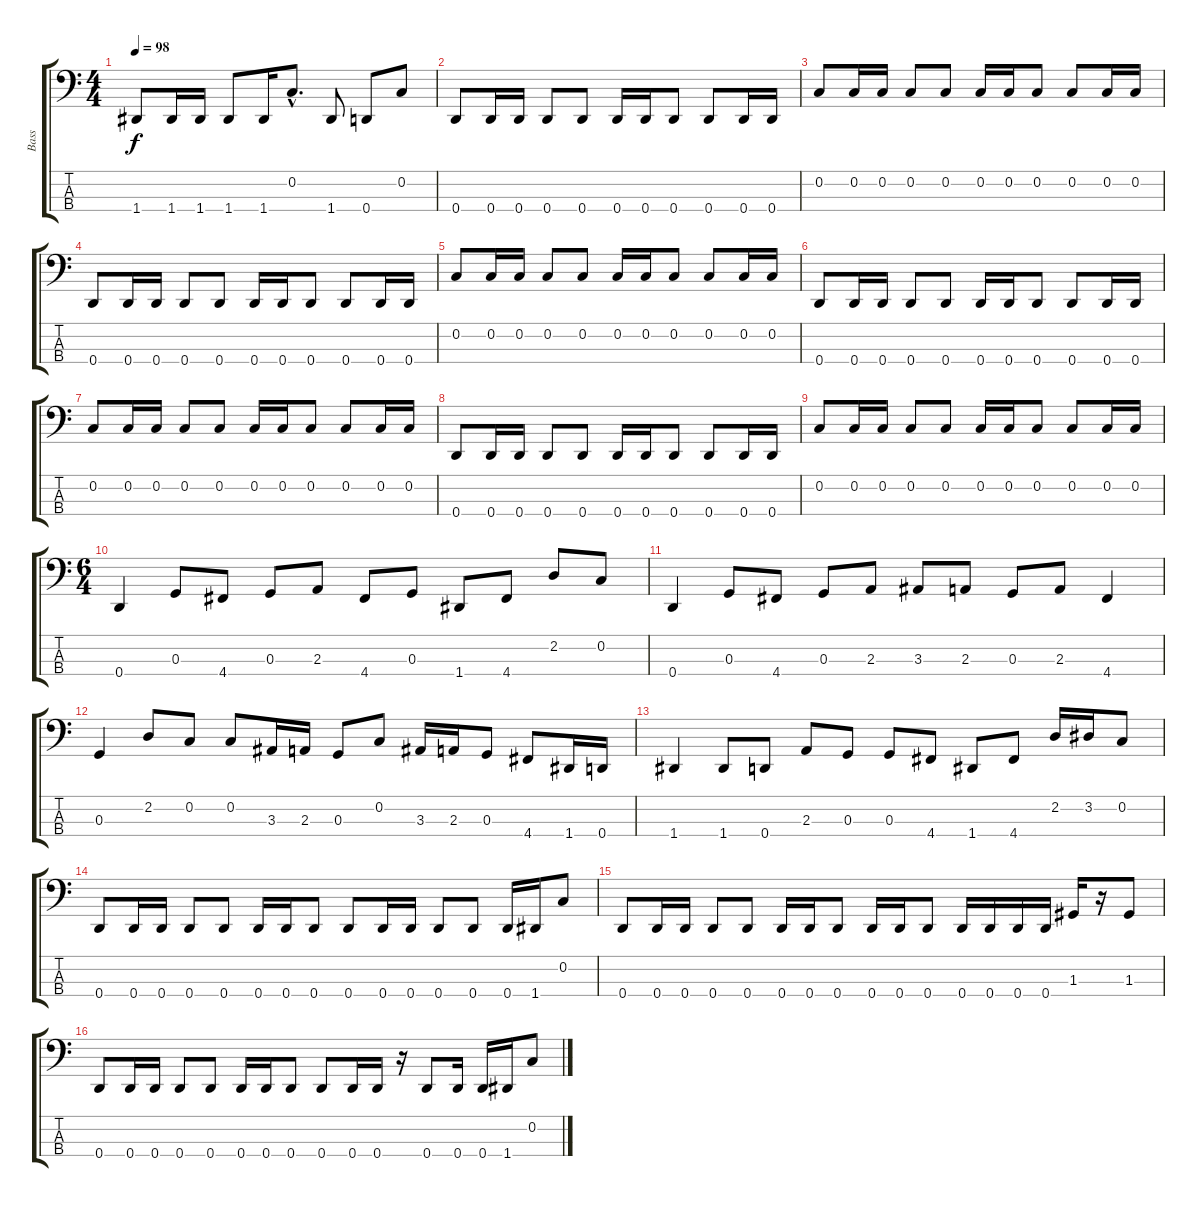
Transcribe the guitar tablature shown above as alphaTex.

\track ("Bass" "Bass") {instrument electricbassfinger}
\staff {score tabs}
\tuning (F2 C2 G1 D1) {hide}
\ts (4 4)
\tempo 98
\clef f4
\ks c
1.4.8{dy f} 1.4.16 1.4.16 1.4.8 1.4.16 0.2{hac}.8{d} 1.4.8 0.4.8 0.2.8 |
0.4.8 0.4.16 0.4.16 0.4.8 0.4.8 0.4.16 0.4.16 0.4.8 0.4.8 0.4.16 0.4.16 |
0.2.8 0.2.16 0.2.16 0.2.8 0.2.8 0.2.16 0.2.16 0.2.8 0.2.8 0.2.16 0.2.16 |
0.4.8 0.4.16 0.4.16 0.4.8 0.4.8 0.4.16 0.4.16 0.4.8 0.4.8 0.4.16 0.4.16 |
0.2.8 0.2.16 0.2.16 0.2.8 0.2.8 0.2.16 0.2.16 0.2.8 0.2.8 0.2.16 0.2.16 |
0.4.8 0.4.16 0.4.16 0.4.8 0.4.8 0.4.16 0.4.16 0.4.8 0.4.8 0.4.16 0.4.16 |
0.2.8 0.2.16 0.2.16 0.2.8 0.2.8 0.2.16 0.2.16 0.2.8 0.2.8 0.2.16 0.2.16 |
0.4.8 0.4.16 0.4.16 0.4.8 0.4.8 0.4.16 0.4.16 0.4.8 0.4.8 0.4.16 0.4.16 |
0.2.8 0.2.16 0.2.16 0.2.8 0.2.8 0.2.16 0.2.16 0.2.8 0.2.8 0.2.16 0.2.16 |
\ts (6 4)
0.4.4 0.3.8 4.4.8 0.3.8 2.3.8 4.4.8 0.3.8 1.4.8 4.4.8 2.2.8 0.2.8 |
0.4.4 0.3.8 4.4.8 0.3.8 2.3.8 3.3.8 2.3.8 0.3.8 2.3.8 4.4.4 |
0.3.4 2.2.8 0.2.8 0.2.8 3.3.16 2.3.16 0.3.8 0.2.8 3.3.16 2.3.16 0.3.8 4.4.8 1.4.16 0.4.16 |
1.4.4 1.4.8 0.4.8 2.3.8 0.3.8 0.3.8 4.4.8 1.4.8 4.4.8 2.2.16 3.2.16 0.2.8 |
0.4.8 0.4.16 0.4.16 0.4.8 0.4.8 0.4.16 0.4.16 0.4.8 0.4.8 0.4.16 0.4.16 0.4.8 0.4.8 0.4.16 1.4.16 0.2.8 |
0.4.8 0.4.16 0.4.16 0.4.8 0.4.8 0.4.16 0.4.16 0.4.8 0.4.16 0.4.16 0.4.8 0.4.16 0.4.16 0.4.16 0.4.16 1.3.16 r.16 1.3.8 |
0.4.8 0.4.16 0.4.16 0.4.8 0.4.8 0.4.16 0.4.16 0.4.8 0.4.8 0.4.16 0.4.16 r.16 0.4.8 0.4.16 0.4.16 1.4.16 0.2.8
